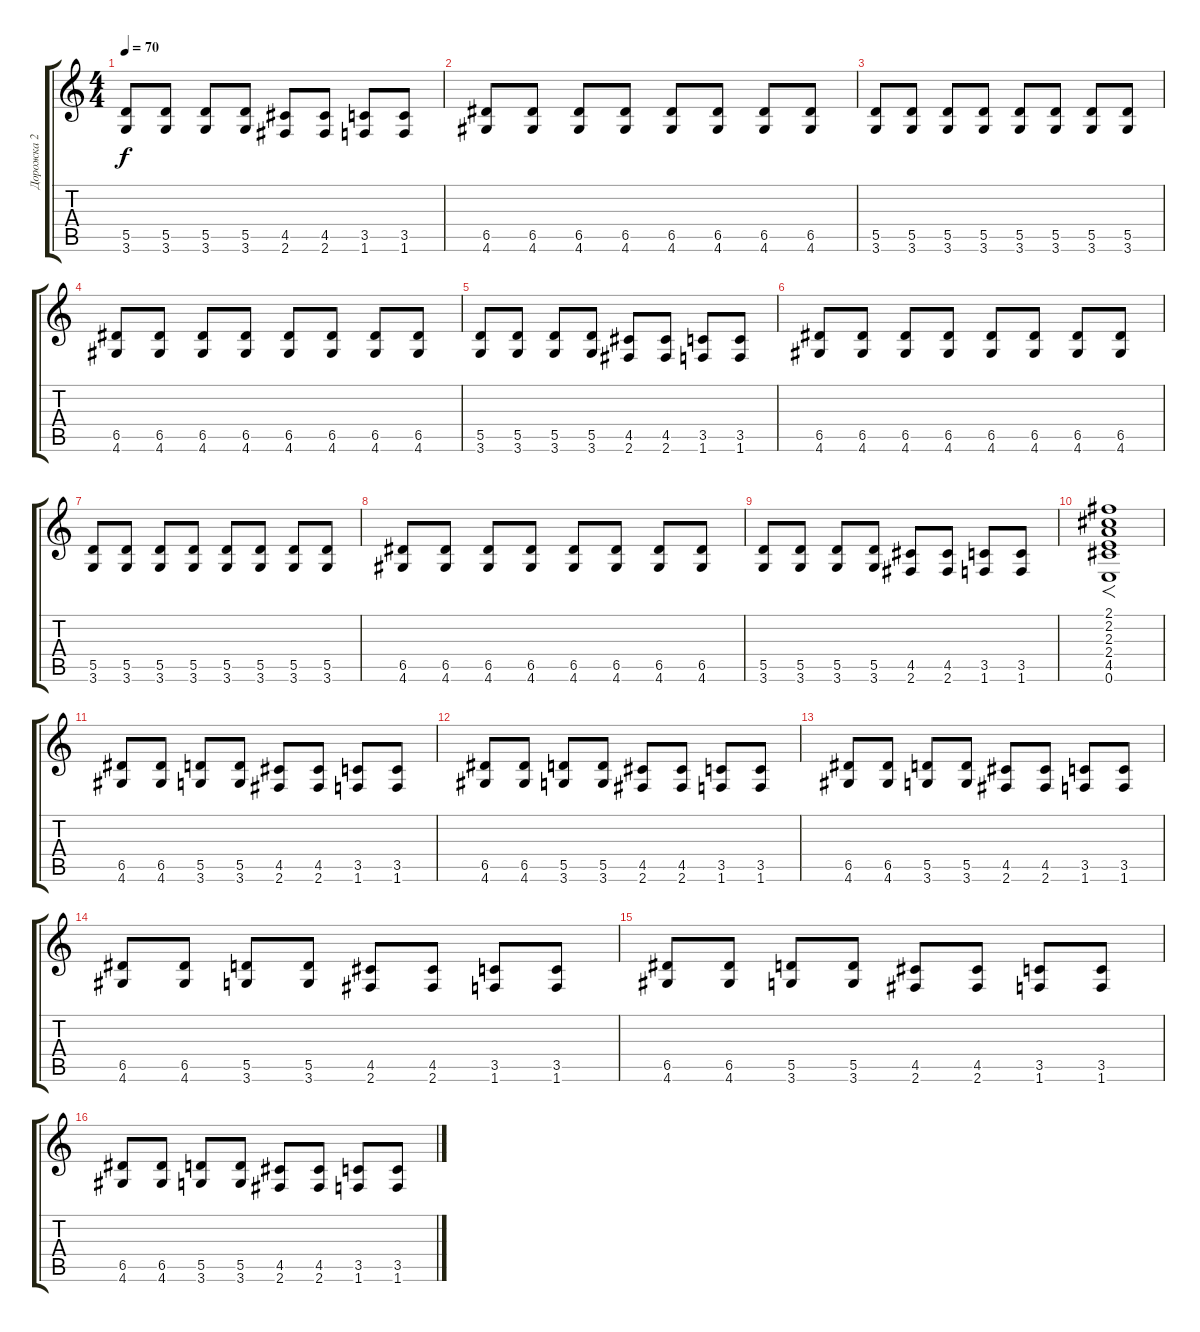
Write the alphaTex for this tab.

\track ("Дорожка 2" "Дорожка 2") {instrument overdrivenguitar}
\staff {score tabs}
\tuning (E4 B3 G3 D3 A2 E2) {hide}
\ts (4 4)
\tempo 70
\clef g2
\ks c
(5.5 3.6).8{dy f} (5.5 3.6).8 (5.5 3.6).8 (5.5 3.6).8 (4.5 2.6).8 (4.5 2.6).8 (3.5 1.6).8 (3.5 1.6).8 |
(6.5 4.6).8 (6.5 4.6).8 (6.5 4.6).8 (6.5 4.6).8 (6.5 4.6).8 (6.5 4.6).8 (6.5 4.6).8 (6.5 4.6).8 |
(5.5 3.6).8 (5.5 3.6).8 (5.5 3.6).8 (5.5 3.6).8 (5.5 3.6).8 (5.5 3.6).8 (5.5 3.6).8 (5.5 3.6).8 |
(6.5 4.6).8 (6.5 4.6).8 (6.5 4.6).8 (6.5 4.6).8 (6.5 4.6).8 (6.5 4.6).8 (6.5 4.6).8 (6.5 4.6).8 |
(5.5 3.6).8 (5.5 3.6).8 (5.5 3.6).8 (5.5 3.6).8 (4.5 2.6).8 (4.5 2.6).8 (3.5 1.6).8 (3.5 1.6).8 |
(6.5 4.6).8 (6.5 4.6).8 (6.5 4.6).8 (6.5 4.6).8 (6.5 4.6).8 (6.5 4.6).8 (6.5 4.6).8 (6.5 4.6).8 |
(5.5 3.6).8 (5.5 3.6).8 (5.5 3.6).8 (5.5 3.6).8 (5.5 3.6).8 (5.5 3.6).8 (5.5 3.6).8 (5.5 3.6).8 |
(6.5 4.6).8 (6.5 4.6).8 (6.5 4.6).8 (6.5 4.6).8 (6.5 4.6).8 (6.5 4.6).8 (6.5 4.6).8 (6.5 4.6).8 |
(5.5 3.6).8 (5.5 3.6).8 (5.5 3.6).8 (5.5 3.6).8 (4.5 2.6).8 (4.5 2.6).8 (3.5 1.6).8 (3.5 1.6).8 |
(2.1 2.2 2.3 2.4 4.5 0.6).1{f} |
(6.5 4.6).8 (6.5 4.6).8 (5.5 3.6).8 (5.5 3.6).8 (4.5 2.6).8 (4.5 2.6).8 (3.5 1.6).8 (3.5 1.6).8 |
(6.5 4.6).8 (6.5 4.6).8 (5.5 3.6).8 (5.5 3.6).8 (4.5 2.6).8 (4.5 2.6).8 (3.5 1.6).8 (3.5 1.6).8 |
(6.5 4.6).8 (6.5 4.6).8 (5.5 3.6).8 (5.5 3.6).8 (4.5 2.6).8 (4.5 2.6).8 (3.5 1.6).8 (3.5 1.6).8 |
(6.5 4.6).8 (6.5 4.6).8 (5.5 3.6).8 (5.5 3.6).8 (4.5 2.6).8 (4.5 2.6).8 (3.5 1.6).8 (3.5 1.6).8 |
(6.5 4.6).8 (6.5 4.6).8 (5.5 3.6).8 (5.5 3.6).8 (4.5 2.6).8 (4.5 2.6).8 (3.5 1.6).8 (3.5 1.6).8 |
(6.5 4.6).8 (6.5 4.6).8 (5.5 3.6).8 (5.5 3.6).8 (4.5 2.6).8 (4.5 2.6).8 (3.5 1.6).8 (3.5 1.6).8
